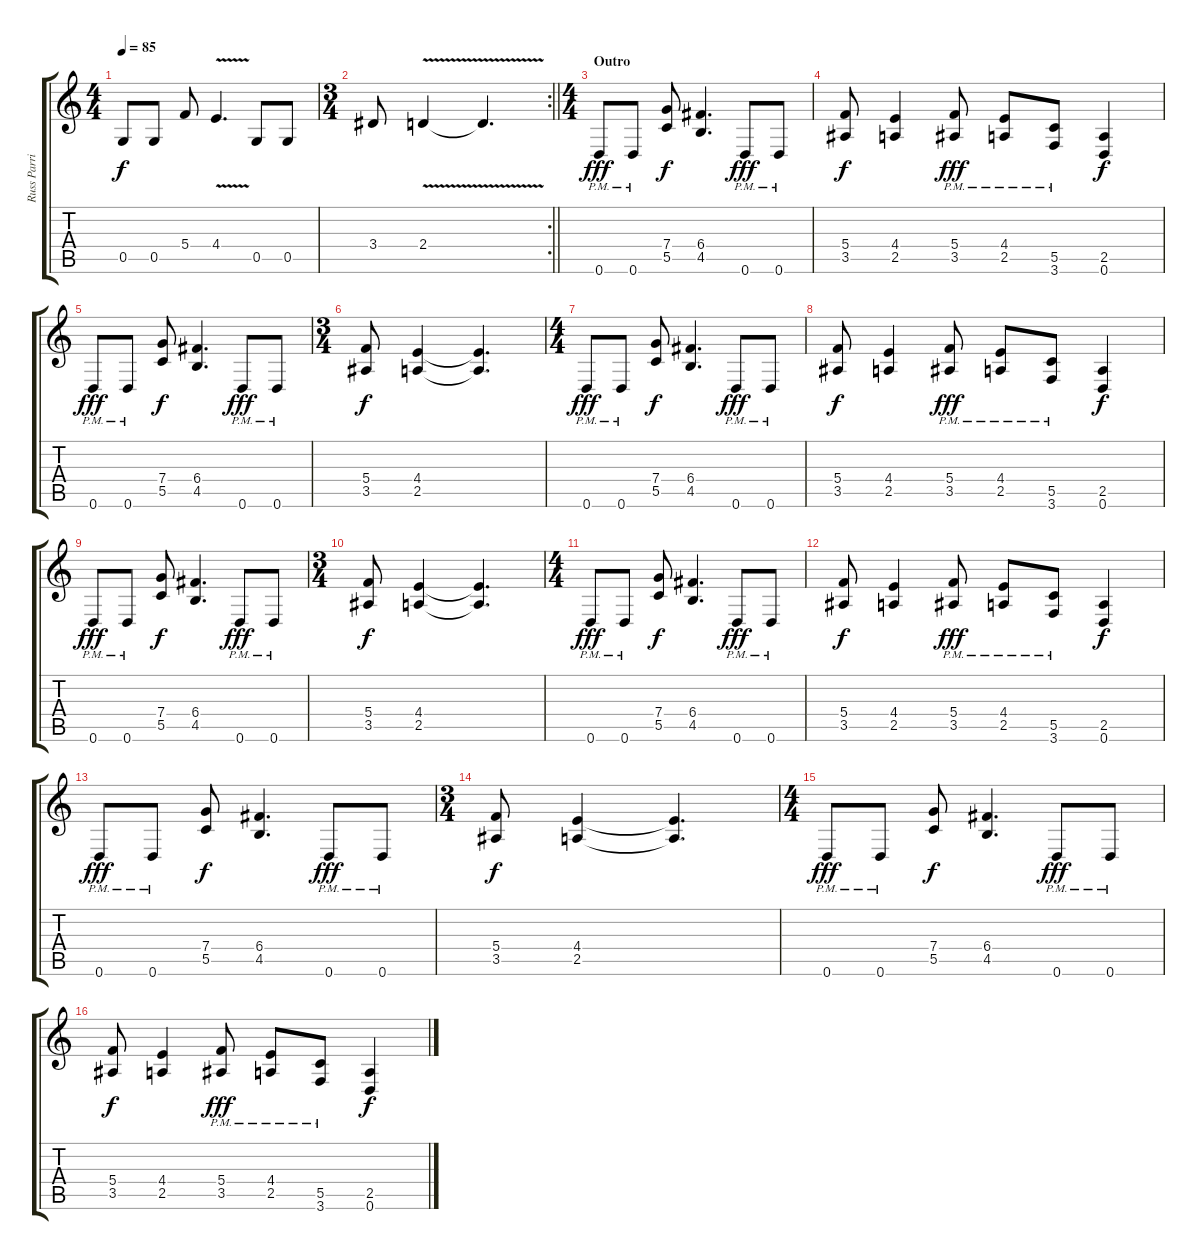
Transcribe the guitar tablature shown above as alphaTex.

\track ("Russ Parrish" "Russ Parri") {instrument distortionguitar}
\staff {score tabs}
\tuning (D4 A3 F3 C3 G2 D2) {hide}
\ts (4 4)
\tempo 85
\clef g2
\ks c
0.5.8{dy f} 0.5.8 5.4.8 4.4{v}.4{d} 0.5.8 0.5.8 |
\rc 2
\ts (3 4)
\barLineRight lightlight
3.4.8 2.4{v}.4 2.4{t}.4{d} |
\ts (4 4)
\section ("" "Outro")
0.6{pm}.8{dy fff} 0.6{pm}.8 (7.4 5.5).8{dy f} (6.4 4.5).4{d} 0.6{pm}.8{dy fff} 0.6{pm}.8 |
(5.4 3.5).8{dy f} (4.4 2.5).4 (5.4{pm} 3.5{pm}).8{dy fff} (4.4{pm} 2.5{pm}).8 (5.5{pm} 3.6{pm}).8 (2.5 0.6).4{dy f} |
0.6{pm}.8{dy fff} 0.6{pm}.8 (7.4 5.5).8{dy f} (6.4 4.5).4{d} 0.6{pm}.8{dy fff} 0.6{pm}.8 |
\ts (3 4)
(5.4 3.5).8{dy f} (4.4 2.5).4 (4.4{t} 2.5{t}).4{d} |
\ts (4 4)
0.6{pm}.8{dy fff} 0.6{pm}.8 (7.4 5.5).8{dy f} (6.4 4.5).4{d} 0.6{pm}.8{dy fff} 0.6{pm}.8 |
(5.4 3.5).8{dy f} (4.4 2.5).4 (5.4{pm} 3.5{pm}).8{dy fff} (4.4{pm} 2.5{pm}).8 (5.5{pm} 3.6{pm}).8 (2.5 0.6).4{dy f} |
0.6{pm}.8{dy fff} 0.6{pm}.8 (7.4 5.5).8{dy f} (6.4 4.5).4{d} 0.6{pm}.8{dy fff} 0.6{pm}.8 |
\ts (3 4)
(5.4 3.5).8{dy f} (4.4 2.5).4 (4.4{t} 2.5{t}).4{d} |
\ts (4 4)
0.6{pm}.8{dy fff} 0.6{pm}.8 (7.4 5.5).8{dy f} (6.4 4.5).4{d} 0.6{pm}.8{dy fff} 0.6{pm}.8 |
(5.4 3.5).8{dy f} (4.4 2.5).4 (5.4{pm} 3.5{pm}).8{dy fff} (4.4{pm} 2.5{pm}).8 (5.5{pm} 3.6{pm}).8 (2.5 0.6).4{dy f} |
0.6{pm}.8{dy fff} 0.6{pm}.8 (7.4 5.5).8{dy f} (6.4 4.5).4{d} 0.6{pm}.8{dy fff} 0.6{pm}.8 |
\ts (3 4)
(5.4 3.5).8{dy f} (4.4 2.5).4 (4.4{t} 2.5{t}).4{d} |
\ts (4 4)
0.6{pm}.8{dy fff} 0.6{pm}.8 (7.4 5.5).8{dy f} (6.4 4.5).4{d} 0.6{pm}.8{dy fff} 0.6{pm}.8 |
(5.4 3.5).8{dy f} (4.4 2.5).4 (5.4{pm} 3.5{pm}).8{dy fff} (4.4{pm} 2.5{pm}).8 (5.5{pm} 3.6{pm}).8 (2.5 0.6).4{dy f}
